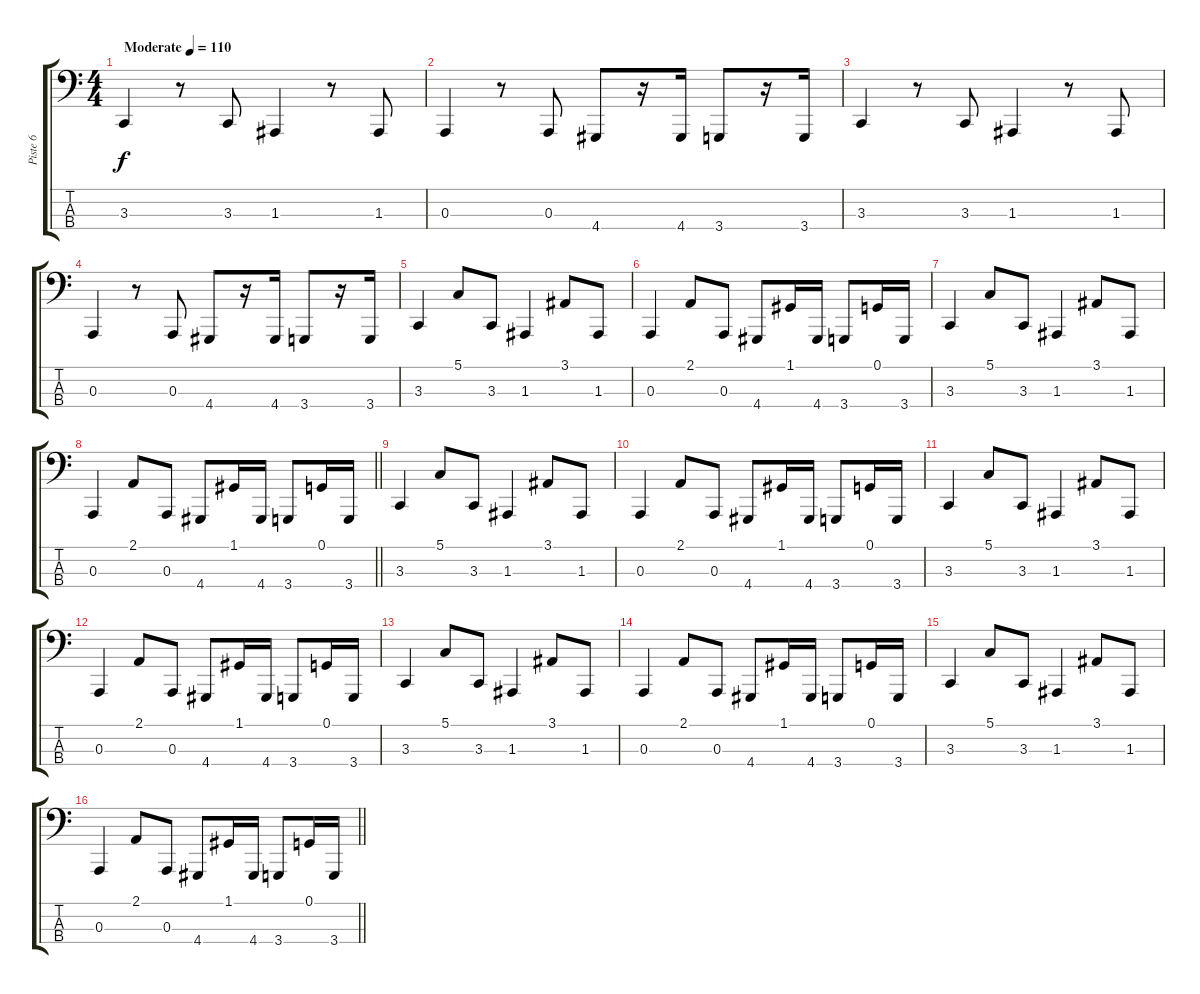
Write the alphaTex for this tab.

\track ("Piste 6" "Piste 6") {instrument lead8bassandlead}
\staff {score tabs}
\tuning (G2 D2 A1 E1) {hide}
\ts (4 4)
\tempo (110 "Moderate")
\clef f4
\ks c
3.3.4{dy f instrument lead8bassandlead} r.8 3.3.8 1.3.4 r.8 1.3.8 |
0.3.4 r.8 0.3.8 4.4.8 r.16 4.4.16 3.4.8 r.16 3.4.16 |
3.3.4 r.8 3.3.8 1.3.4 r.8 1.3.8 |
0.3.4 r.8 0.3.8 4.4.8 r.16 4.4.16 3.4.8 r.16 3.4.16 |
3.3.4 5.1.8 3.3.8 1.3.4 3.1.8 1.3.8 |
0.3.4 2.1.8 0.3.8 4.4.8 1.1.16 4.4.16 3.4.8 0.1.16 3.4.16 |
3.3.4 5.1.8 3.3.8 1.3.4 3.1.8 1.3.8 |
\barLineRight lightlight
0.3.4 2.1.8 0.3.8 4.4.8 1.1.16 4.4.16 3.4.8 0.1.16 3.4.16 |
\section ("" "")
3.3.4 5.1.8 3.3.8 1.3.4 3.1.8 1.3.8 |
0.3.4 2.1.8 0.3.8 4.4.8 1.1.16 4.4.16 3.4.8 0.1.16 3.4.16 |
3.3.4 5.1.8 3.3.8 1.3.4 3.1.8 1.3.8 |
0.3.4 2.1.8 0.3.8 4.4.8 1.1.16 4.4.16 3.4.8 0.1.16 3.4.16 |
3.3.4 5.1.8 3.3.8 1.3.4 3.1.8 1.3.8 |
0.3.4 2.1.8 0.3.8 4.4.8 1.1.16 4.4.16 3.4.8 0.1.16 3.4.16 |
3.3.4 5.1.8 3.3.8 1.3.4 3.1.8 1.3.8 |
\barLineRight lightlight
0.3.4 2.1.8 0.3.8 4.4.8 1.1.16 4.4.16 3.4.8 0.1.16 3.4.16
